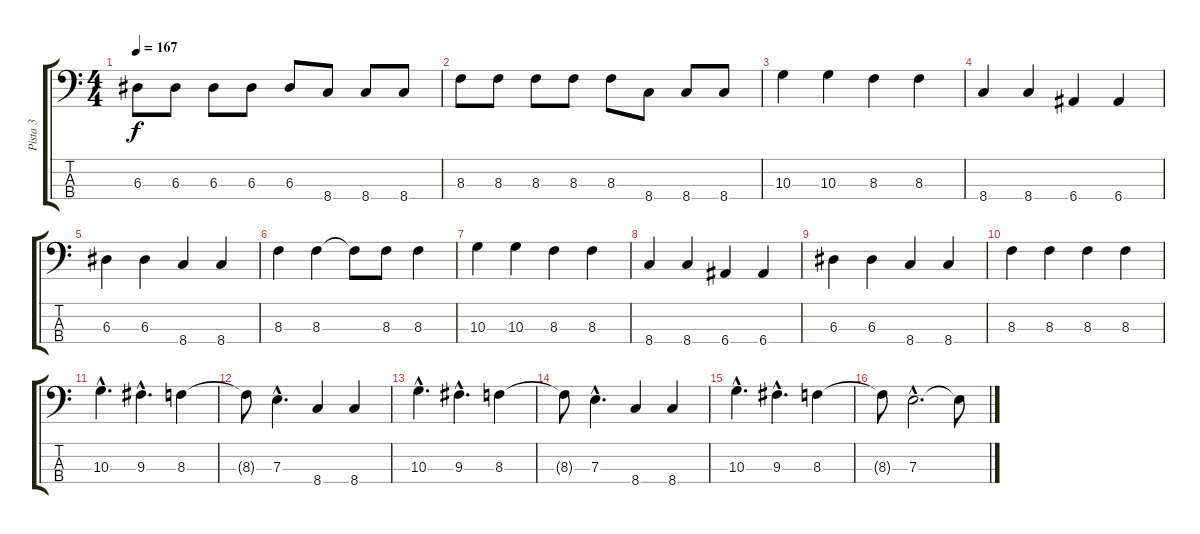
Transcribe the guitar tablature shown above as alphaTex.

\track ("Pista 3" "Pista 3") {instrument electricbassfinger}
\staff {score tabs}
\tuning (G2 D2 A1 E1) {hide}
\ts (4 4)
\tempo 167
\clef f4
\ks c
6.3.8{dy f} 6.3.8 6.3.8 6.3.8 6.3.8 8.4.8 8.4.8 8.4.8 |
8.3.8 8.3.8 8.3.8 8.3.8 8.3.8 8.4.8 8.4.8 8.4.8 |
10.3.4 10.3.4 8.3.4 8.3.4 |
8.4.4 8.4.4 6.4.4 6.4.4 |
6.3.4 6.3.4 8.4.4 8.4.4 |
8.3.4 8.3.4 8.3{t}.8 8.3.8 8.3.4 |
10.3.4 10.3.4 8.3.4 8.3.4 |
8.4.4 8.4.4 6.4.4 6.4.4 |
6.3.4 6.3.4 8.4.4 8.4.4 |
8.3.4 8.3.4 8.3.4 8.3.4 |
10.3{hac}.4{d} 9.3{hac}.4{d} 8.3.4 |
8.3{t}.8 7.3{hac}.4{d} 8.4.4 8.4.4 |
10.3{hac}.4{d} 9.3{hac}.4{d} 8.3.4 |
8.3{t}.8 7.3{hac}.4{d} 8.4.4 8.4.4 |
10.3{hac}.4{d} 9.3{hac}.4{d} 8.3.4 |
8.3{t}.8 7.3{hac}.2{d} 7.3{t}.8
